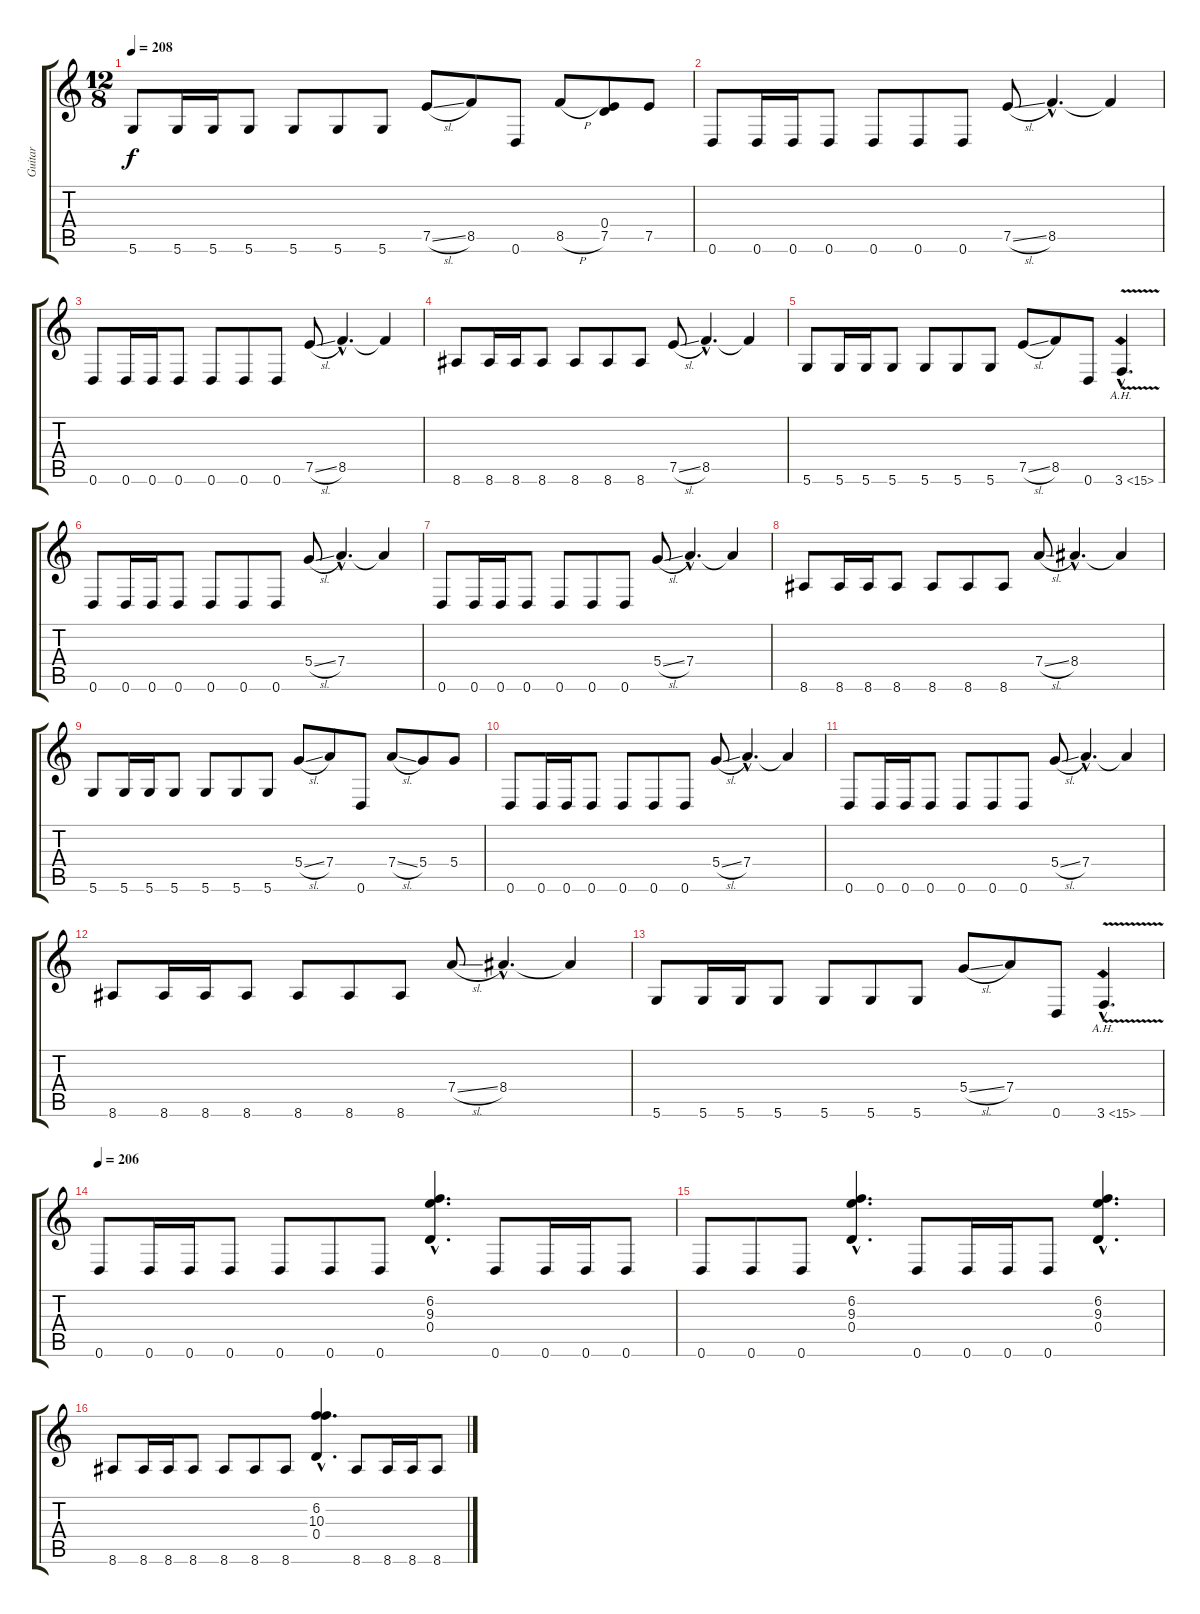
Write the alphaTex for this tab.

\track ("Guitar" "Guitar") {instrument distortionguitar}
\staff {score tabs}
\tuning (E4 B3 G3 D3 A2 D2) {hide}
\ts (12 8)
\tempo 208
\clef g2
\ks c
5.6.8{dy f} 5.6.16 5.6.16 5.6.8 5.6.8 5.6.8 5.6.8 7.5{sl}.8 8.5.8 0.6.8 8.5{h}.8 (0.4 7.5).8 7.5.8 |
0.6.8 0.6.16 0.6.16 0.6.8 0.6.8 0.6.8 0.6.8 7.5{sl}.8 8.5{hac}.4{d} 8.5{t}.4 |
0.6.8 0.6.16 0.6.16 0.6.8 0.6.8 0.6.8 0.6.8 7.5{sl}.8 8.5{hac}.4{d} 8.5{t}.4 |
8.6.8 8.6.16 8.6.16 8.6.8 8.6.8 8.6.8 8.6.8 7.5{sl}.8 8.5{hac}.4{d} 8.5{t}.4 |
5.6.8 5.6.16 5.6.16 5.6.8 5.6.8 5.6.8 5.6.8 7.5{sl}.8 8.5.8 0.6.8 3.6{ah 12 v hac}.4{d} |
0.6.8 0.6.16 0.6.16 0.6.8 0.6.8 0.6.8 0.6.8 5.4{sl}.8 7.4{hac}.4{d} 7.4{t}.4 |
0.6.8 0.6.16 0.6.16 0.6.8 0.6.8 0.6.8 0.6.8 5.4{sl}.8 7.4{hac}.4{d} 7.4{t}.4 |
8.6.8 8.6.16 8.6.16 8.6.8 8.6.8 8.6.8 8.6.8 7.4{sl}.8 8.4{hac}.4{d} 8.4{t}.4 |
5.6.8 5.6.16 5.6.16 5.6.8 5.6.8 5.6.8 5.6.8 5.4{sl}.8 7.4.8 0.6.8 7.4{sl}.8 5.4.8 5.4.8 |
0.6.8 0.6.16 0.6.16 0.6.8 0.6.8 0.6.8 0.6.8 5.4{sl}.8 7.4{hac}.4{d} 7.4{t}.4 |
0.6.8 0.6.16 0.6.16 0.6.8 0.6.8 0.6.8 0.6.8 5.4{sl}.8 7.4{hac}.4{d} 7.4{t}.4 |
8.6.8 8.6.16 8.6.16 8.6.8 8.6.8 8.6.8 8.6.8 7.4{sl}.8 8.4{hac}.4{d} 8.4{t}.4 |
5.6.8 5.6.16 5.6.16 5.6.8 5.6.8 5.6.8 5.6.8 5.4{sl}.8 7.4.8 0.6.8 3.6{ah 12 v hac}.4{d} |
\tempo 206
0.6.8 0.6.16 0.6.16 0.6.8 0.6.8 0.6.8 0.6.8 (6.2{hac} 9.3{hac} 0.4{hac}).4{d} 0.6.8 0.6.16 0.6.16 0.6.8 |
0.6.8 0.6.8 0.6.8 (6.2{hac} 9.3{hac} 0.4{hac}).4{d} 0.6.8 0.6.16 0.6.16 0.6.8 (6.2{hac} 9.3{hac} 0.4{hac}).4{d} |
8.6.8 8.6.16 8.6.16 8.6.8 8.6.8 8.6.8 8.6.8 (6.2{hac} 10.3{hac} 0.4{hac}).4{d} 8.6.8 8.6.16 8.6.16 8.6.8
